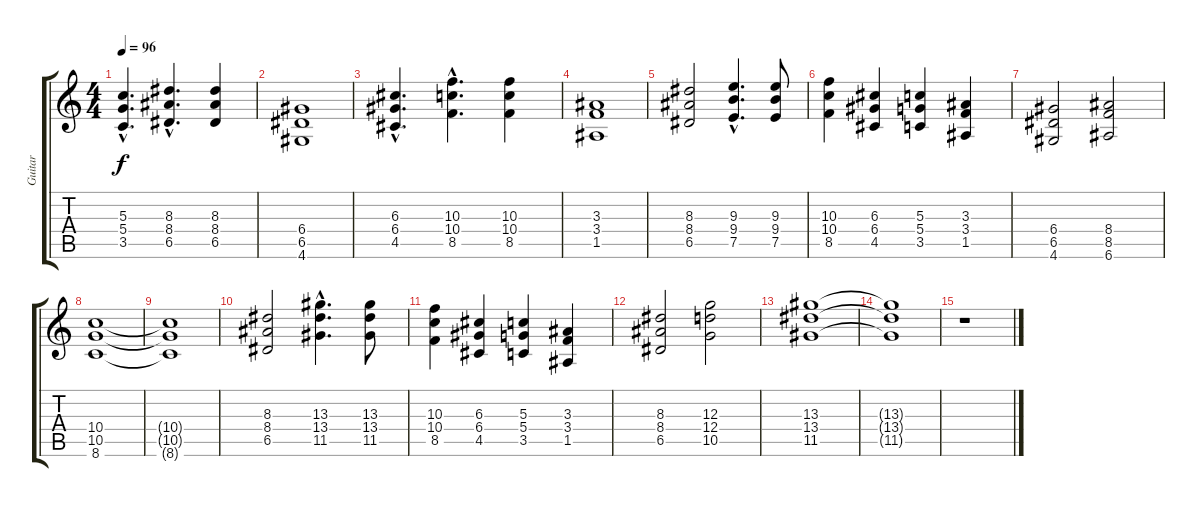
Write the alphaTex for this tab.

\track ("Guitar" "Guitar") {instrument distortionguitar}
\staff {score tabs}
\tuning (E4 B3 G3 D3 A2 E2) {hide}
\ts (4 4)
\tempo 96
\clef g2
\ks c
(5.3{hac} 5.4{hac} 3.5{hac}).4{d dy f} (8.3{hac} 8.4{hac} 6.5{hac}).4{d} (8.3 8.4 6.5).4 |
(6.4 6.5 4.6).1 |
(6.3{hac} 6.4{hac} 4.5{hac}).4{d} (10.3{hac} 10.4{hac} 8.5{hac}).4{d} (10.3 10.4 8.5).4 |
(3.3 3.4 1.5).1 |
(8.3 8.4 6.5).2 (9.3{hac} 9.4{hac} 7.5{hac}).4{d} (9.3 9.4 7.5).8 |
(10.3 10.4 8.5).4 (6.3 6.4 4.5).4 (5.3 5.4 3.5).4 (3.3 3.4 1.5).4 |
(6.4 6.5 4.6).2 (8.4 8.5 6.6).2 |
(10.4 10.5 8.6).1 |
(10.4{t} 10.5{t} 8.6{t}).1 |
(8.3 8.4 6.5).2 (13.3{hac} 13.4{hac} 11.5{hac}).4{d} (13.3 13.4 11.5).8 |
(10.3 10.4 8.5).4 (6.3 6.4 4.5).4 (5.3 5.4 3.5).4 (3.3 3.4 1.5).4 |
(8.3 8.4 6.5).2 (12.3 12.4 10.5).2 |
(13.3 13.4 11.5).1 |
(13.3{t} 13.4{t} 11.5{t}).1 |
r.1
